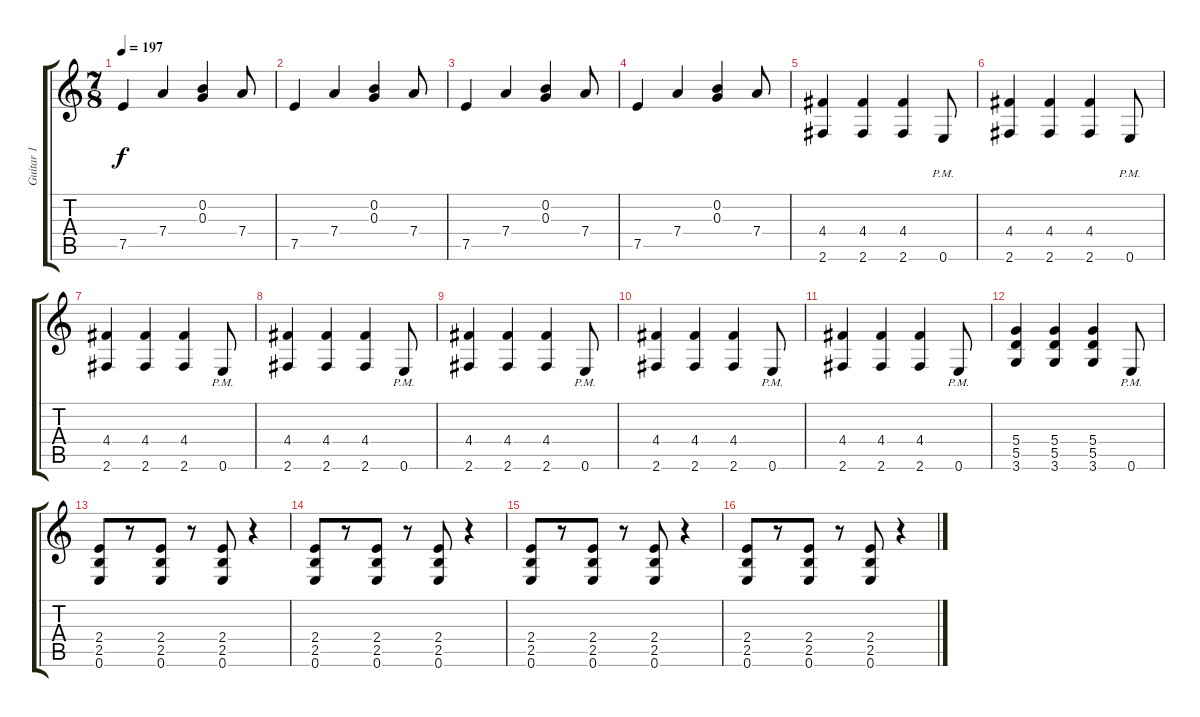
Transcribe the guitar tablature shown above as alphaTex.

\track ("Guitar 1" "Guitar 1") {instrument distortionguitar}
\staff {score tabs}
\tuning (E4 B3 G3 D3 A2 E2) {hide}
\ts (7 8)
\tempo 197
\clef g2
\ks c
7.5.4{dy f} 7.4.4 (0.2 0.3).4 7.4.8 |
7.5.4 7.4.4 (0.2 0.3).4 7.4.8 |
7.5.4 7.4.4 (0.2 0.3).4 7.4.8 |
7.5.4 7.4.4 (0.2 0.3).4 7.4.8 |
(4.4 2.6).4{volume 15 instrument distortionguitar} (4.4 2.6).4 (4.4 2.6).4 0.6{pm}.8 |
(4.4 2.6).4 (4.4 2.6).4 (4.4 2.6).4 0.6{pm}.8 |
(4.4 2.6).4 (4.4 2.6).4 (4.4 2.6).4 0.6{pm}.8 |
(4.4 2.6).4 (4.4 2.6).4 (4.4 2.6).4 0.6{pm}.8 |
(4.4 2.6).4 (4.4 2.6).4 (4.4 2.6).4 0.6{pm}.8 |
(4.4 2.6).4 (4.4 2.6).4 (4.4 2.6).4 0.6{pm}.8 |
(4.4 2.6).4 (4.4 2.6).4 (4.4 2.6).4 0.6{pm}.8 |
(5.4 5.5 3.6).4 (5.4 5.5 3.6).4 (5.4 5.5 3.6).4 0.6{pm}.8 |
(2.4 2.5 0.6).8 r.8 (2.4 2.5 0.6).8 r.8 (2.4 2.5 0.6).8 r.4 |
(2.4 2.5 0.6).8 r.8 (2.4 2.5 0.6).8 r.8 (2.4 2.5 0.6).8 r.4 |
(2.4 2.5 0.6).8 r.8 (2.4 2.5 0.6).8 r.8 (2.4 2.5 0.6).8 r.4 |
(2.4 2.5 0.6).8 r.8 (2.4 2.5 0.6).8 r.8 (2.4 2.5 0.6).8 r.4
